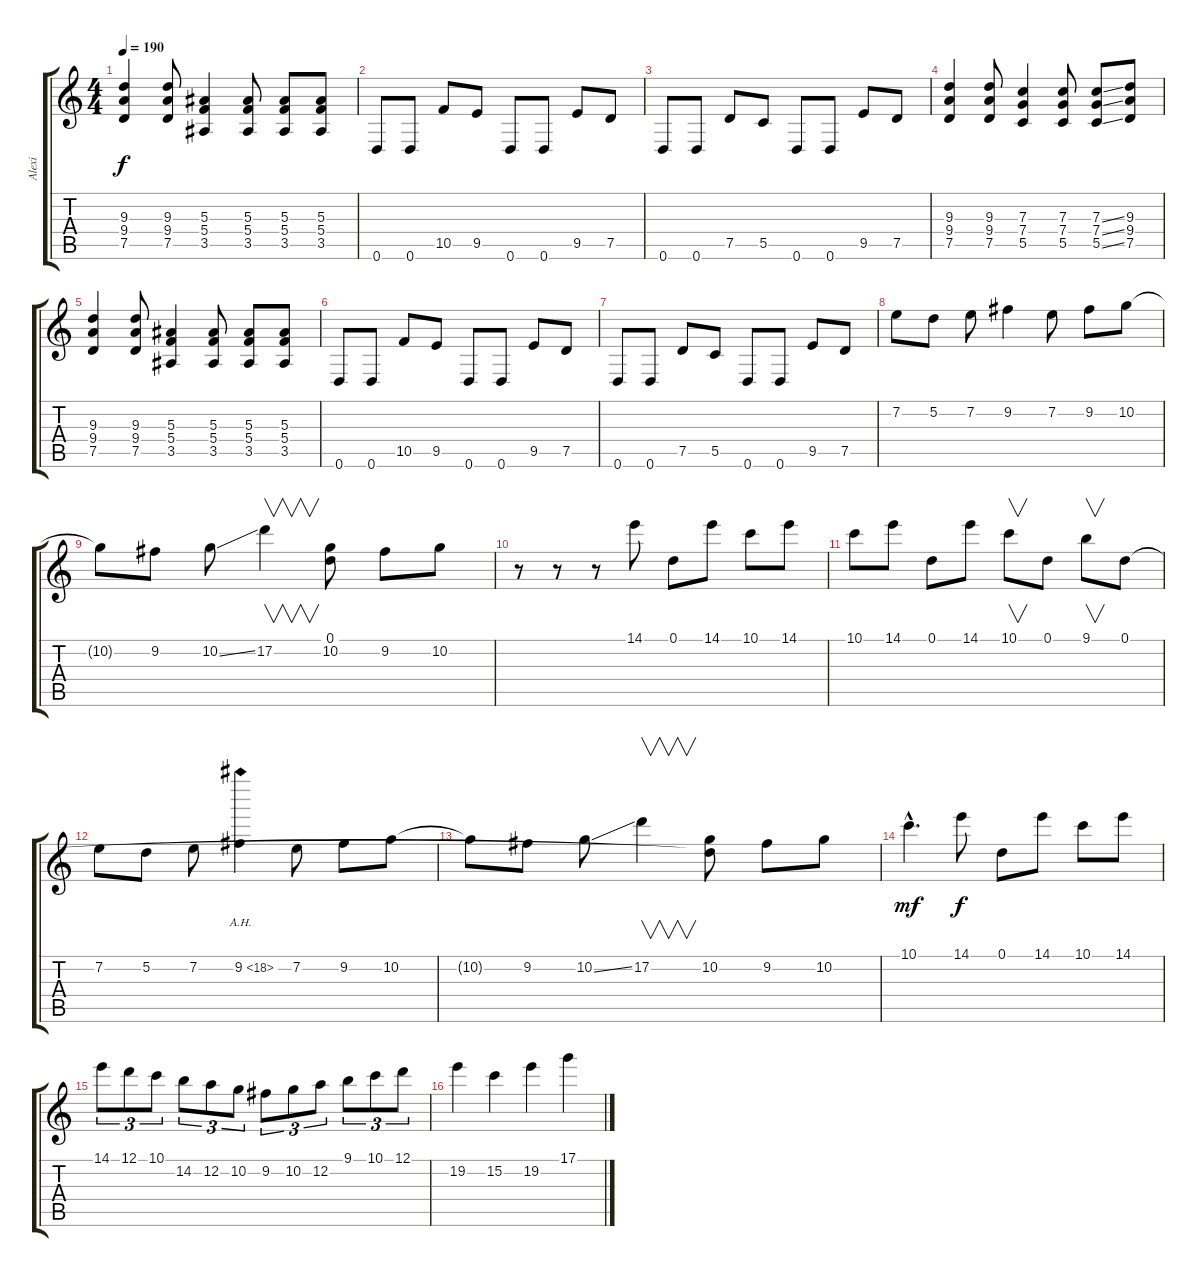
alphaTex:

\track ("Alexi" "Alexi") {instrument distortionguitar}
\staff {score tabs}
\tuning (D4 A3 F3 C3 G2 D2) {hide}
\ts (4 4)
\tempo 190
\clef g2
\ks c
(9.3 9.4 7.5).4{dy f} (9.3 9.4 7.5).8 (5.3 5.4 3.5).4 (5.3 5.4 3.5).8 (5.3 5.4 3.5).8 (5.3 5.4 3.5).8 |
0.6.8 0.6.8 10.5.8 9.5.8 0.6.8 0.6.8 9.5.8 7.5.8 |
0.6.8 0.6.8 7.5.8 5.5.8 0.6.8 0.6.8 9.5.8 7.5.8 |
(9.3 9.4 7.5).4 (9.3 9.4 7.5).8 (7.3 7.4 5.5).4 (7.3 7.4 5.5).8 (7.3{ss} 7.4{ss} 5.5{ss}).8 (9.3 9.4 7.5).8 |
(9.3 9.4 7.5).4 (9.3 9.4 7.5).8 (5.3 5.4 3.5).4 (5.3 5.4 3.5).8 (5.3 5.4 3.5).8 (5.3 5.4 3.5).8 |
0.6.8 0.6.8 10.5.8 9.5.8 0.6.8 0.6.8 9.5.8 7.5.8 |
0.6.8 0.6.8 7.5.8 5.5.8 0.6.8 0.6.8 9.5.8 7.5.8 |
7.2.8 5.2.8 7.2.8 9.2.4 7.2.8 9.2.8 10.2.8 |
10.2{t}.8 9.2.8 10.2{ss}.8 17.2.4{v} (0.1 10.2).8 9.2.8 10.2.8 |
r.8 r.8 r.8 14.1.8 0.1.8 14.1.8 10.1.8 14.1.8 |
10.1.8 14.1.8 0.1.8 14.1.8 10.1.8{v} 0.1.8 9.1.8{v} 0.1.8 |
7.2.8 5.2.8 7.2.8 9.2{ah 9}.4 7.2.8 9.2.8 10.2.8 |
10.2{t}.8 9.2.8 10.2{ss}.8 17.2.4{v} (0.1{t} 10.2).8 9.2.8 10.2.8 |
10.1{hac}.4{d dy mf} 14.1.8{dy f} 0.1.8 14.1.8 10.1.8 14.1.8 |
14.1.8{tu (3 2)} 12.1.8{tu (3 2)} 10.1.8{tu (3 2)} 14.2.8{tu (3 2)} 12.2.8{tu (3 2)} 10.2.8{tu (3 2)} 9.2.8{tu (3 2)} 10.2.8{tu (3 2)} 12.2.8{tu (3 2)} 9.1.8{tu (3 2)} 10.1.8{tu (3 2)} 12.1.8{tu (3 2)} |
19.2.4 15.2.4 19.2.4 17.1.4
